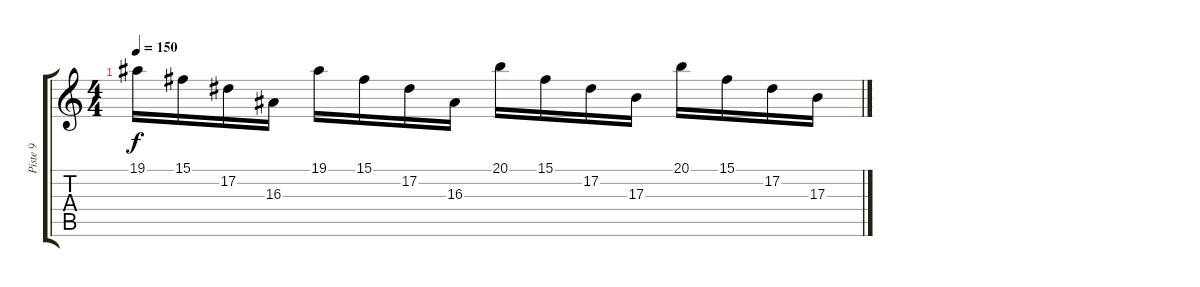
\track ("Piste 9" "Piste 9") {instrument harpsichord}
\staff {score tabs}
\tuning (Eb4 Bb3 Gb3 Db3 Ab2 Eb2) {hide}
\ts (4 4)
\tempo 150
\clef g2
\ks c
19.1.16{dy f} 15.1.16 17.2.16 16.3.16 19.1.16 15.1.16 17.2.16 16.3.16 20.1.16 15.1.16 17.2.16 17.3.16 20.1.16 15.1.16 17.2.16 17.3.16
